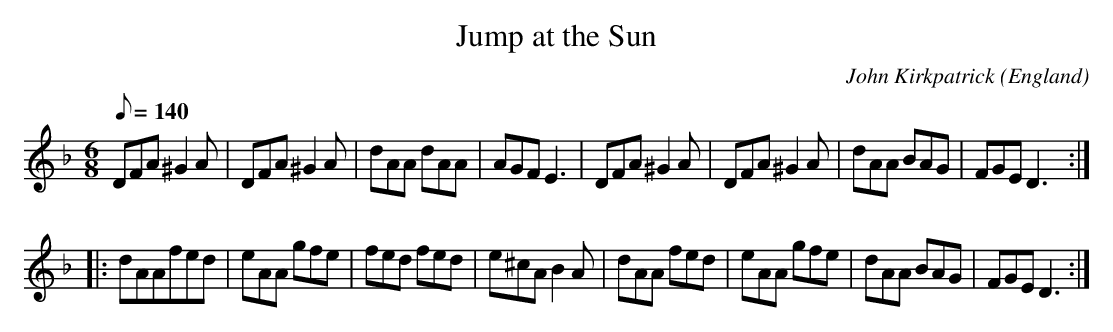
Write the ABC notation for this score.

X:1
T:Jump at the Sun
C:John Kirkpatrick
L:1/8
M:6/8
O:England
Q:140
K:D minor
DFA ^G2A|DFA ^G2A|dAA dAA|AGF E3|DFA ^G2A|DFA ^G2A|dAA BAG|FGE D3:|
|:dAAfed|eAA gfe|fed fed|e^cA B2A|dAA fed|eAA gfe|dAA BAG|FGE D3:|
